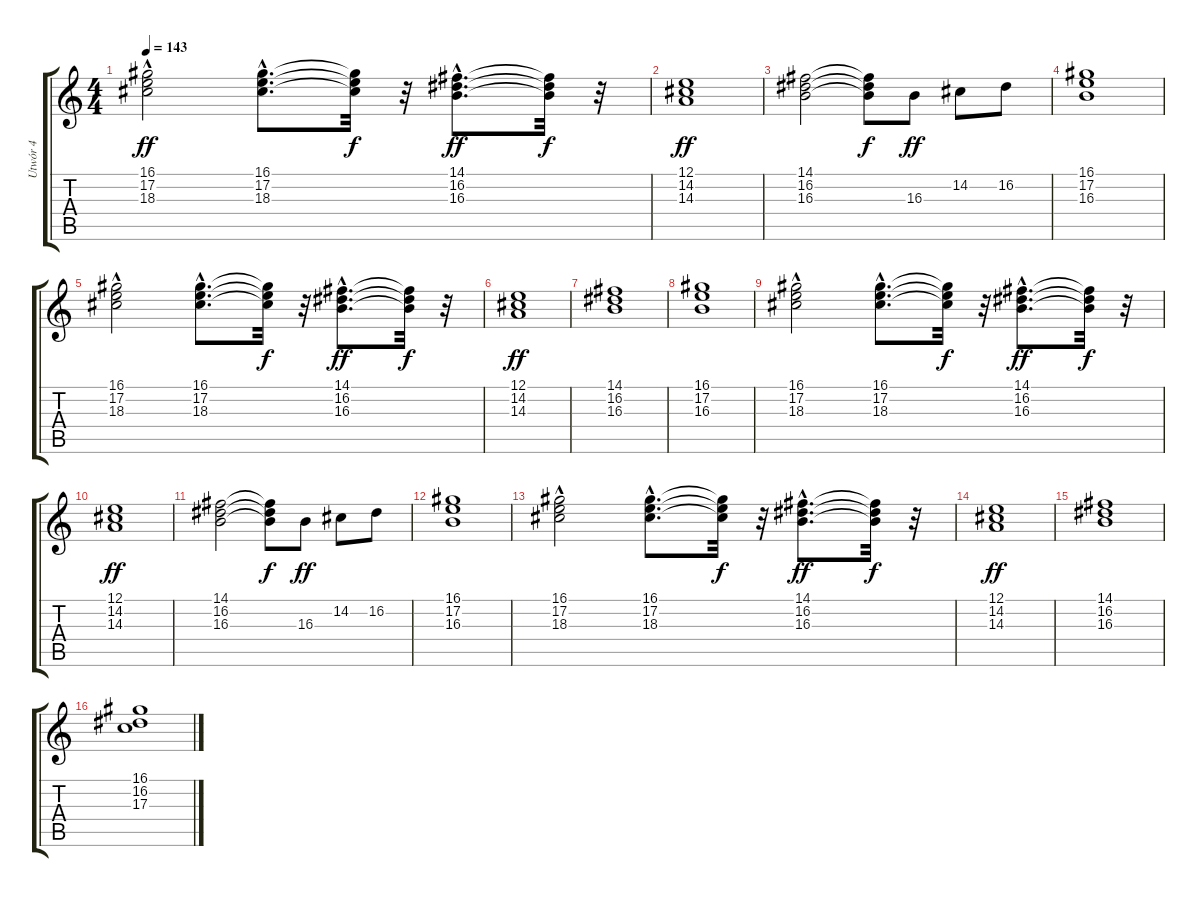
\track ("Utwór 4" "Utwór 4") {instrument drawbarorgan}
\staff {score tabs}
\tuning (E4 B3 G3 D3 A2 E2) {hide}
\ts (4 4)
\tempo 143
\clef g2
\ks c
(16.1{hac} 17.2 18.3).2{dy ff} (16.1{hac} 17.2{hac} 18.3{hac}).8{d} (16.1{t} 17.2{t} 18.3{t}).32{dy f} r.32 (14.1{hac} 16.2{hac} 16.3{hac}).8{d dy ff} (14.1{t} 16.2{t} 16.3{t}).32{dy f} r.32 |
(12.1 14.2 14.3).1{dy ff} |
(14.1 16.2 16.3).2 (14.1{t} 16.2{t} 16.3{t}).8{dy f} 16.3.8{dy ff} 14.2.8 16.2.8 |
(16.1 17.2 16.3).1 |
(16.1{hac} 17.2 18.3).2 (16.1{hac} 17.2{hac} 18.3{hac}).8{d} (16.1{t} 17.2{t} 18.3{t}).32{dy f} r.32 (14.1{hac} 16.2{hac} 16.3{hac}).8{d dy ff} (14.1{t} 16.2{t} 16.3{t}).32{dy f} r.32 |
(12.1 14.2 14.3).1{dy ff} |
(14.1 16.2 16.3).1 |
(16.1 17.2 16.3).1 |
(16.1{hac} 17.2 18.3).2 (16.1{hac} 17.2{hac} 18.3{hac}).8{d} (16.1{t} 17.2{t} 18.3{t}).32{dy f} r.32 (14.1{hac} 16.2{hac} 16.3{hac}).8{d dy ff} (14.1{t} 16.2{t} 16.3{t}).32{dy f} r.32 |
(12.1 14.2 14.3).1{dy ff} |
(14.1 16.2 16.3).2 (14.1{t} 16.2{t} 16.3{t}).8{dy f} 16.3.8{dy ff} 14.2.8 16.2.8 |
(16.1 17.2 16.3).1 |
(16.1{hac} 17.2 18.3).2 (16.1{hac} 17.2{hac} 18.3{hac}).8{d} (16.1{t} 17.2{t} 18.3{t}).32{dy f} r.32 (14.1{hac} 16.2{hac} 16.3{hac}).8{d dy ff} (14.1{t} 16.2{t} 16.3{t}).32{dy f} r.32 |
(12.1 14.2 14.3).1{dy ff} |
(14.1 16.2 16.3).1 |
(16.1 16.2 17.3).1
